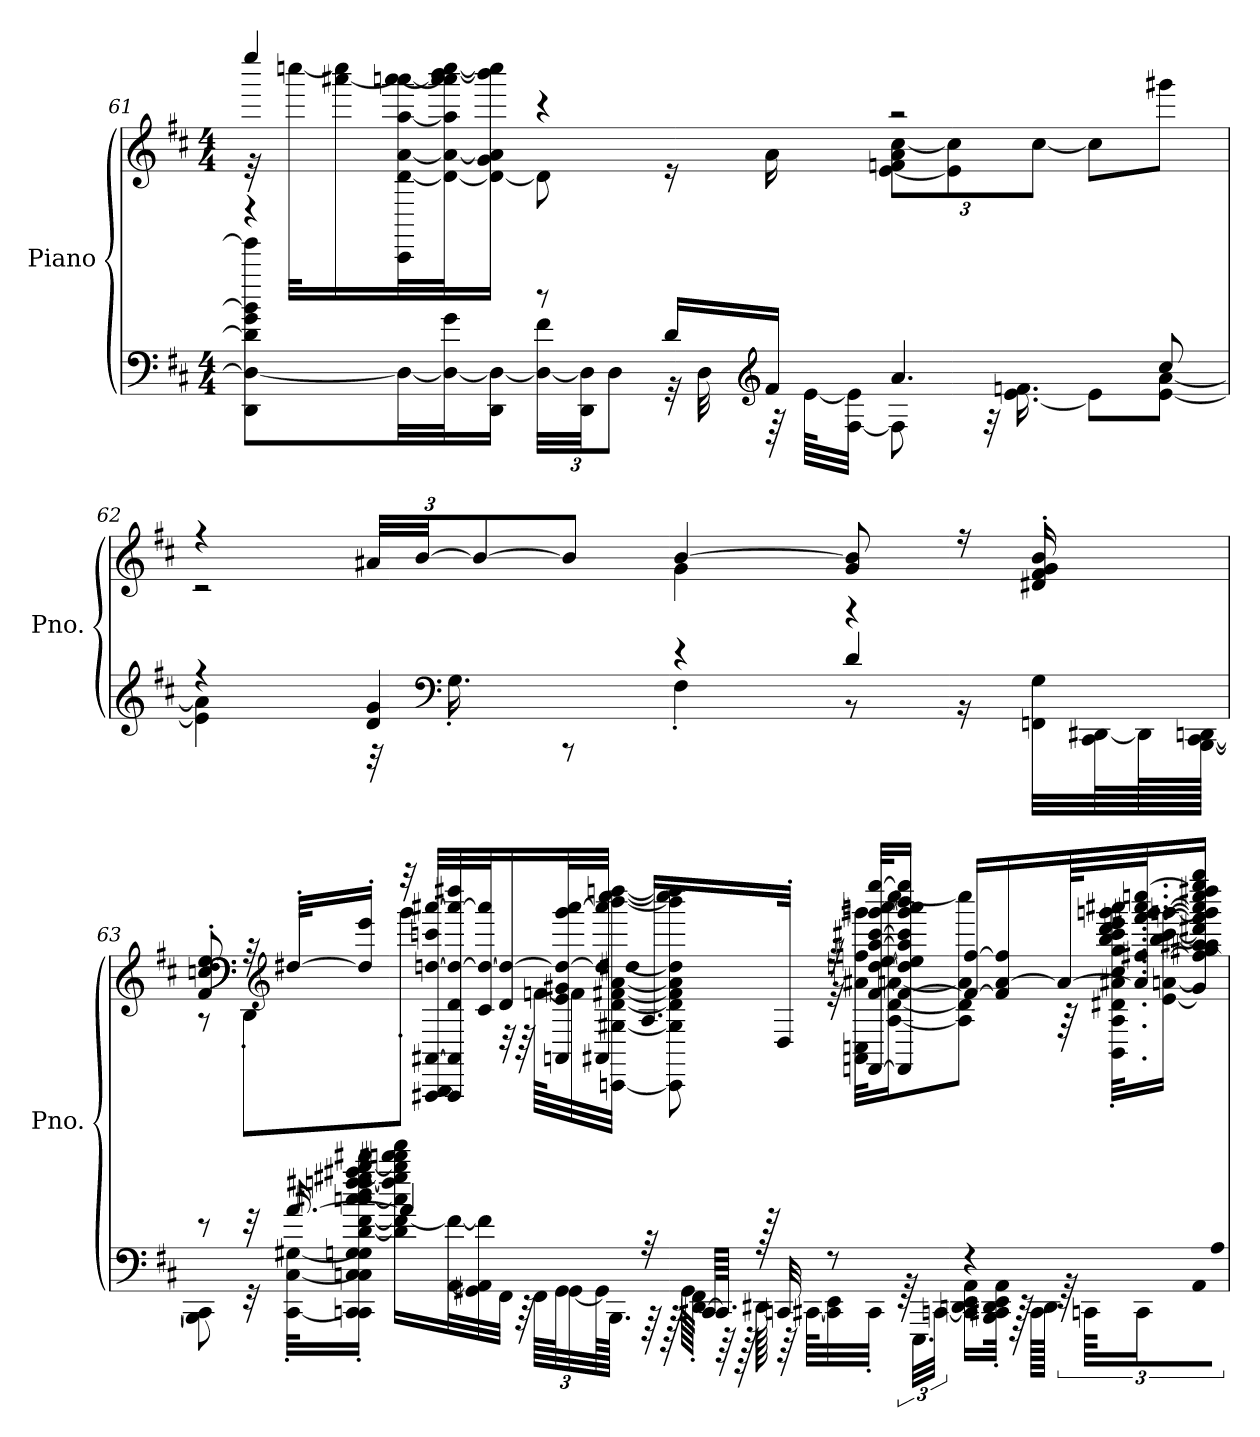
**kern	**kern
*part1	*part1
*staff2	*staff1
*I"Piano	*
*I'Pno.	*
!!LO:PB:g=z
*clefF4	*clefG2
*k[f#c#]	*k[f#c#]
*M4/4	*M4/4
=61	=61
*^	*^
4r	8DD\ 8D\_ 8d\] 8g\ 8b\] 8ggg\]L	4eeee/	32r
.	.	.	[32ccccn\KLL
.	.	.	[16aaa#X\ 16cccc\]
.	32D\LL_	.	32CC#\ [32d\ [32a\ [32aa\ [32aaan\ 32aaa#\_L
.	32D\_ 32g\J	.	32d\_ 32a\_ 32aa\] 32aaa\] 32aaa#\] [32bbb\ [32cccc\J
.	16DD\ 16D\_JJ	.	16d\_ 16g\ 16a\] 16bbb\] 16cccc\]JJ
*	*Xbrackettup	*	*
8r	48D\_ 48f#\LLL	4r	8d\]
.	48DD\ 48D\]JJ	.	.
.	12D\J	.	.
16d/LL	32r	.	16r
.	32D\	.	.
*clefG2	*	*	*
16f#/JJ	64r	.	16a\
.	[64e\KLLL	.	.
.	[32F#\ 32e\]JJJ	.	.
*	*	*	*Xbrackettup
4.a/	8F#\]	2r	[12e\ 12fn\ 12a\ [12cc#\L
.	.	.	12e\] 12cc#\]
.	32r	.	.
.	[16.e\ 16.fn\	.	.
.	.	.	[12cc#\J
.	8e\L]	.	8cc#\L]
8cc#/	[8e\ [8a\J	.	8ggg#X\J
!!LO:LB:g=z	!!
=62	=62	=62	=62
4r	4e\] 4a\]	4r	2r
4d/ 4g/	32r	48a#X/LLL	.
.	.	[48b/JJ	.
*clefF4	*	*	*
.	16.G'\	.	.
.	.	12b/_	.
.	8r	8b/J]	.
4r	4F#'\	[4b/	4g\
4d/	8r	8g/ 8b/]	4r
.	16r	16r	.
.	32FFn\ 32G\LLL	16d#X/' 16f#/' 16g/' 16b/'	.
.	64CC#\ [64DD#X\L	.	.
.	128DD#\L]	.	.
.	[128BBB\ [128CC#\ 128DDn\JJJJJ	.	.
!!LO:LB:g=z	!!
=63	=63	=63	=63
8r	8BBB\] 8CC#\]	8f#/' 8ccn/' 8ee/'	8r
*	*	*clefF4	*
32r	32r	32r	8DD'\L
*	*	*clefG2	*
[16.a/	[32CC#\' [32C#\' [32G#X\'KLL	[32dd#X'/KLL	.
.	16CC#\]' 16CCn\' 16Cn\' 16C#\]' 16Gn\' 16G#\]' [16d\' [16f#\' 16ccn\' [16cc#X\' 16dd\' [16ffn\' 16ff#X\' [16gg#X\' 16aa#X\' [16bb\' 16ddd#X\'JJ	16dd#/]' 16eee/'JJ	.
4a/]	16d\] 16f#\_ 16cc#\] 16ff\] 16gg#\] 16bb\] 16dddn\ 16ddd#X\ 16fff#\LL	32r	8ggg'\J
.	.	[32AAA#X/ 32BBB/ [32AA#X/ [32ddn/ 32cccn/ [32aaa#X/LLL	.
.	[32AA\ 32f#\_L	32AAA#/] 32AA#/] 32d/ 32dd/_ 32aaa#/_ 32dddd#X/	.
.	32GG#X\ 32AA\] 32f#\]	32c#/ 32dd/_ 32aaa#/]J	.
.	32FF#\JJJ	16d/ 16dd/_	32r
.	64r	.	64r
.	64FF#\LLLL	.	[64fn\KLLL
.	96GG#\J	32AAn/ 32e/ 32g#X/ 32dd/_ 32ggg/ [32aaa#/L	32f\]
.	[48GG#\	.	.
.	128GG#\KL]	32AA#X/ 32dd/] 32aaa#/]JJJ	[32CCn\ [32G#X\ [32d\ [32f#X\ [32a\ [32dd#X\ [32bbb\ [32cccc#\ [32ddddn\JJJ
.	64.BBB\JJJJ	.	.
32r	64r	16.A/LL	8CC\] 8G#\] 8d\] 8f#\] 8a\] 8dd#\] 8bbb\] 8cccc#\] 8dddd\]
.	128r	.	.
.	128GG#\KKLLL	.	.
[32CC#X/LLL	32DD\' 32FF#\'JJJ	.	.
64.CC#/JJJk]	64r	.	.
.	128r	.	.
128r	128DD#X\	.	.
32CCn/	64r	32D'/JJk	.
.	[64CC#X\KLLL	.	.
8r	32CC#\] 32EE\	32r	32r
.	32CC#'\JJJ	[32FFn/ [32f#/ [32ddn/ [32ee/ [32aa/ [32ccc#X/ [32ggg/ [32aaan/ [32eeee/KLL	32AA#\ 32Cn\ 32a#X\ 32ffn\ 32ggg#X\KLL
*	*brackettup	*	*
.	96r	16FF/] 16f#/_ 16dd/] 16ee/] 16aa/] 16ccc#/] 16ggg/] 16aaa/] 16bbb/ 16eeee/]JJ	[16A\ [16d\ [16an\ [16cccc#\J
.	48.EEE\LLL	.	.
.	[48CCn\JJJ	.	.
4r	16CC\] 16DDn\ 16EE\ 16AA\LL	16f#/_ [16ff/LL	8A\] 8d\] 8a\] 8cccc#\]J
.	32BBB\' 32CC#X\' 32DD\' 32EE\' 32AA\'JJk	16f#/] [16a/ 16ff/]	.
.	128r	.	.
.	128CC#\KLLLL	.	.
.	64DD\JJJJ	.	.
.	96r	64a/KL_	64r
.	96CCn\KKLL	.	.
.	.	32.a/] [32.ff#X/ [32.fffn/ [32.ggg#X/ [32.aaa/ [32.ccccn/J	32.BB\' 32.A\' 32.d#X\' 32.a#X\' 32.cc\' 32.gg\' 32.bb\' 32.ccc#\' 32.ddd\' 32.eee\' 32.gggn\' 32.aaa#X\'KLL
.	24CC\	.	.
.	32AA\L	16g#/ 16ff#/_ 16gg#X/ 16aa/ 16aa#X/ 16ddd#X/ 16fff/] 16ggg#/] 16aaa/] 16cccc/] 16dddd#X/ 16eeee/ 16gggg/JJ	[16e\ [16an\ [16bb\ [16ccc#\ [16gggn\JJ
.	32A\JJJ	.	.
*v	*v	*	*
*	*v	*v
=	=
*-	*-
